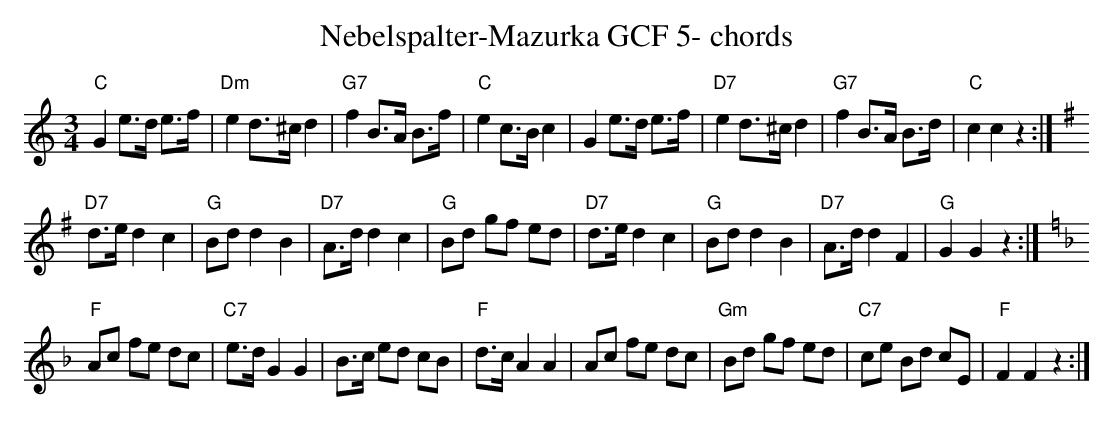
X:1
T:Nebelspalter-Mazurka GCF 5- chords
M:3/4
L:1/8
K:Cmaj%%MIDI gchordon
"C"G2 e>d e>f | "Dm"e2 d>^c d2 | "G7"f2 B>A B>f | "C"e2 c>B c2 | G2 e>d e>f | "D7"e2 d>^c d2 | "G7"f2 B>A B>d | "C"c2c2 z2 :|
K:Gmaj
"D7"d>e d2c2 | "G"Bd d2B2 | "D7"A>d d2c2 | "G"Bd gf ed | "D7"d>e d2c2 | "G"Bd d2B2 | "D7"A>d d2F2 | "G"G2G2z2 :|
K:Fmaj
"F"Ac fe dc | "C7"e>d G2G2 | B>c ed cB | "F"d>c A2A2 | Ac fe dc | "Gm"Bd gf ed | "C7"ce Bd cE | "F"F2F2 z2 :|
